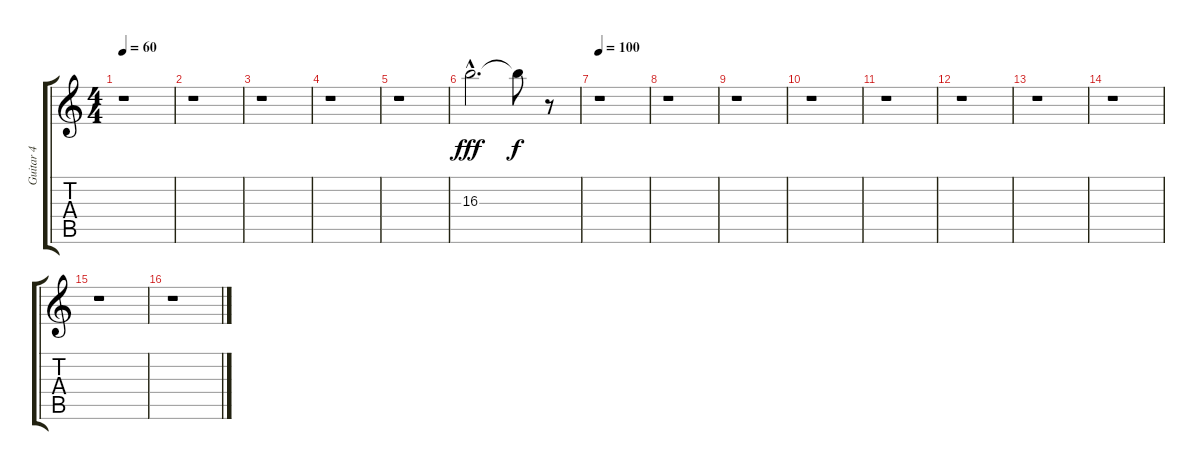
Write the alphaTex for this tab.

\track ("Guitar 4" "Guitar 4") {instrument distortionguitar}
\staff {score tabs}
\tuning (E4 B3 G3 D3 A2 E2) {hide}
\ts (4 4)
\tempo 60
\clef g2
\ks c
r.1{dy fff} |
r.1 |
r.1 |
r.1 |
r.1 |
16.3{hac}.2{d} 16.3{t}.8{dy f} r.8 |
\tempo 100
r.1 |
r.1 |
r.1 |
r.1 |
r.1 |
r.1 |
r.1 |
r.1 |
r.1 |
r.1
